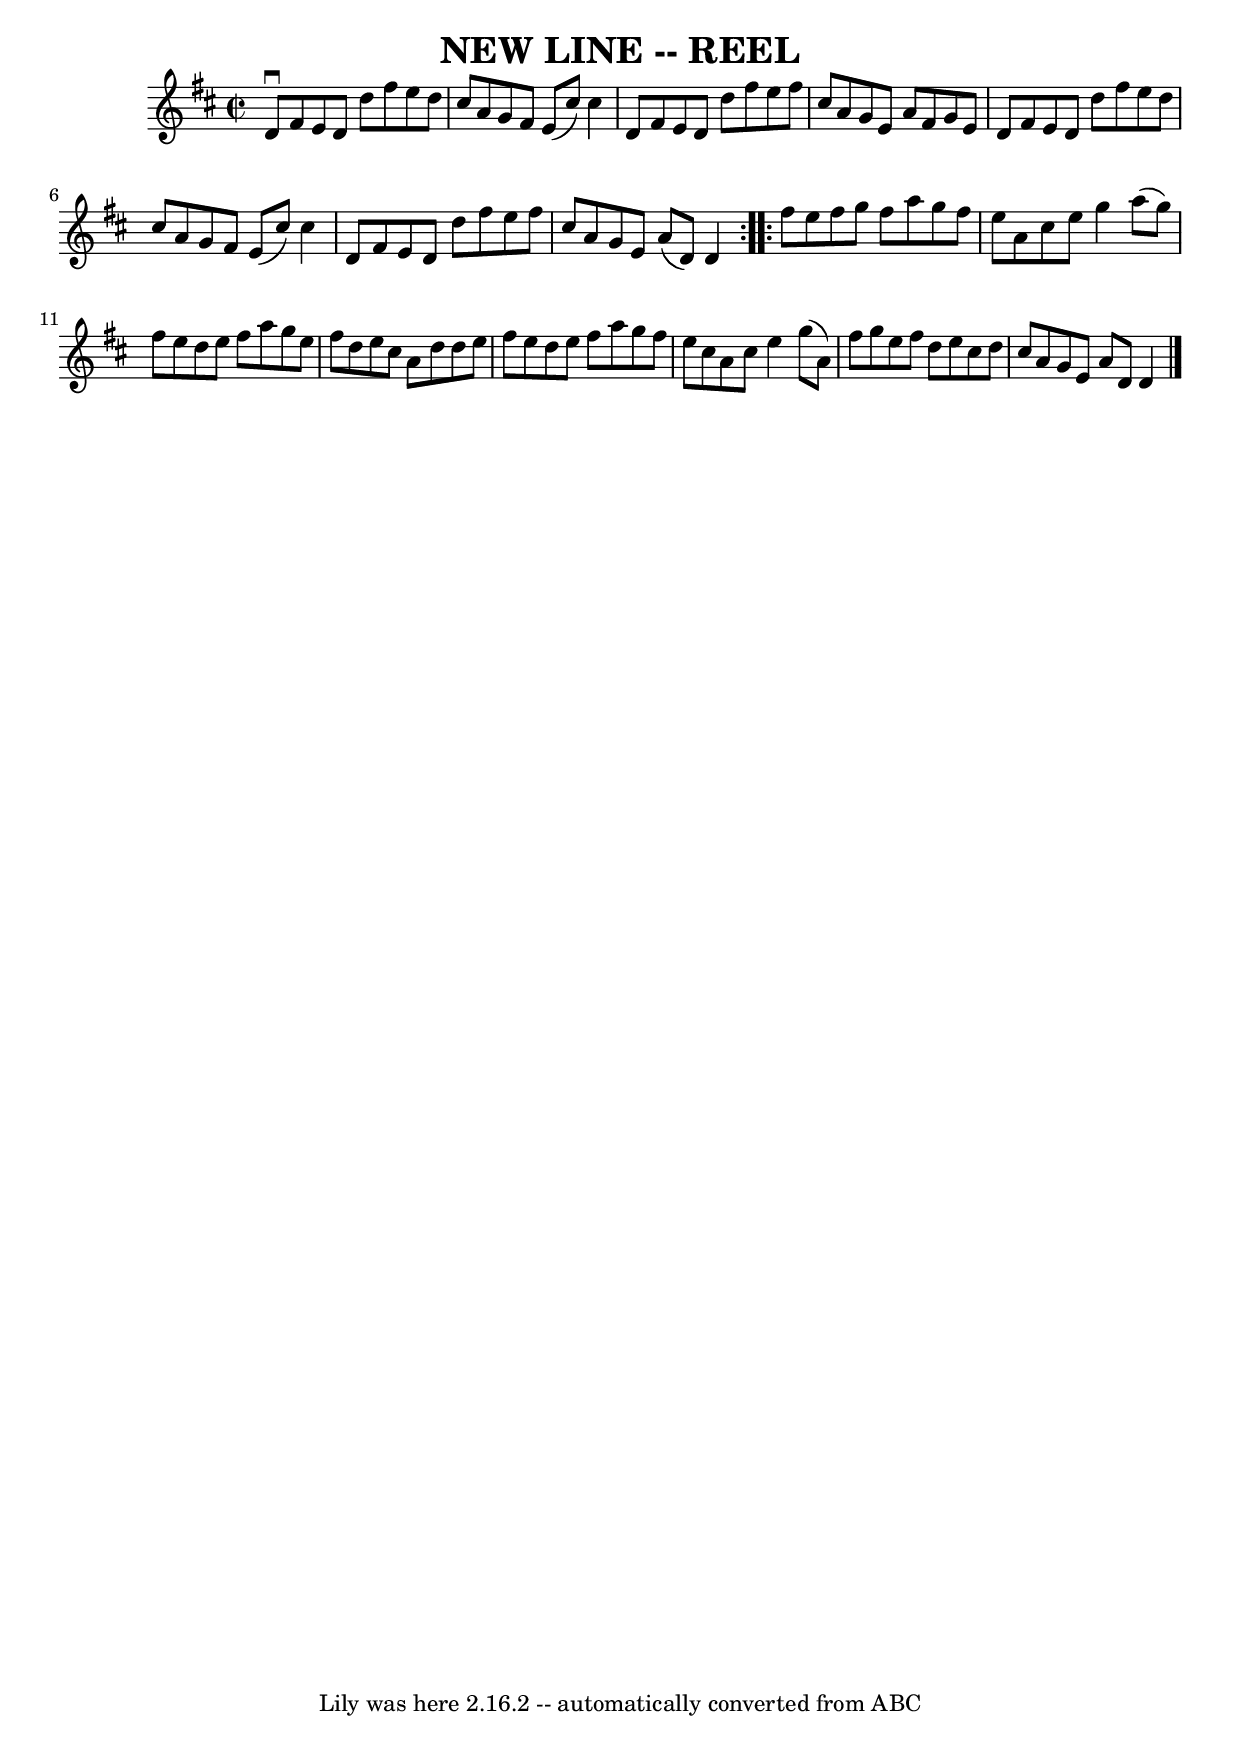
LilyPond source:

\version "2.16.2"
\include "Mammoth.ily"
\header {
  %% book = "Ryan's Mammoth Collection of Fiddle Tunes"
  crossRefNumber = "1"
  footnotes = ""
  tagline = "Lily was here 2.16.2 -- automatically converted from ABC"
  title = "NEW LINE -- REEL"

}
voicedefault =  {



  \repeat volta 2 {

    \override Staff.TimeSignature #'style = #'C
    \time 2/2 
    \key d \major
 d'8^\downbow fis'8 e'8 d'8 d''8    
    fis''8 e''8 d''8    |
    cis''8 a'8 g'8 fis'8 e'8 (
    cis''8) cis''4    |
    d'8 fis'8 e'8 d'8 d''8 fis''8  
    e''8 fis''8    |
    cis''8 a'8 g'8 e'8 a'8 fis'8    
    g'8 e'8    |
    |
    d'8 fis'8 e'8 d'8 d''8    
    fis''8 e''8 d''8    |
    cis''8 a'8 g'8 fis'8 e'8 (
    cis''8) cis''4    |
    d'8 fis'8 e'8 d'8 d''8 fis''8  
    e''8 fis''8    |
    cis''8 a'8 g'8 e'8 a'8 (d'8)   
    d'4    
  }     
  \repeat volta 2 {
    fis''8 e''8 fis''8 g''8 fis''8    
    a''8 g''8 fis''8    |
    e''8 a'8 cis''8 e''8 g''4    
    a''8 (g''8)   |
    fis''8 e''8 d''8 e''8 fis''8 a''8 
    g''8 e''8    |
    fis''8 d''8 e''8 cis''8 a'8 d''8   
    d''8 e''8    |
    |
    fis''8 e''8 d''8 e''8    
    fis''8 a''8 g''8 fis''8    |
    e''8 cis''8 a'8 cis''8  
    e''4 g''8 (a'8)   |
    fis''8 g''8 e''8 fis''8    
    d''8 e''8 cis''8 d''8    |
    cis''8 a'8 g'8 e'8 a'8 
    d'8 d'4      \bar "|."   
  }

}

\score{
  <<

    \context Staff="default"
    {
      \voicedefault 
      
    }

  >>
  \layout {
    
  }
  \midi {
  }

}
